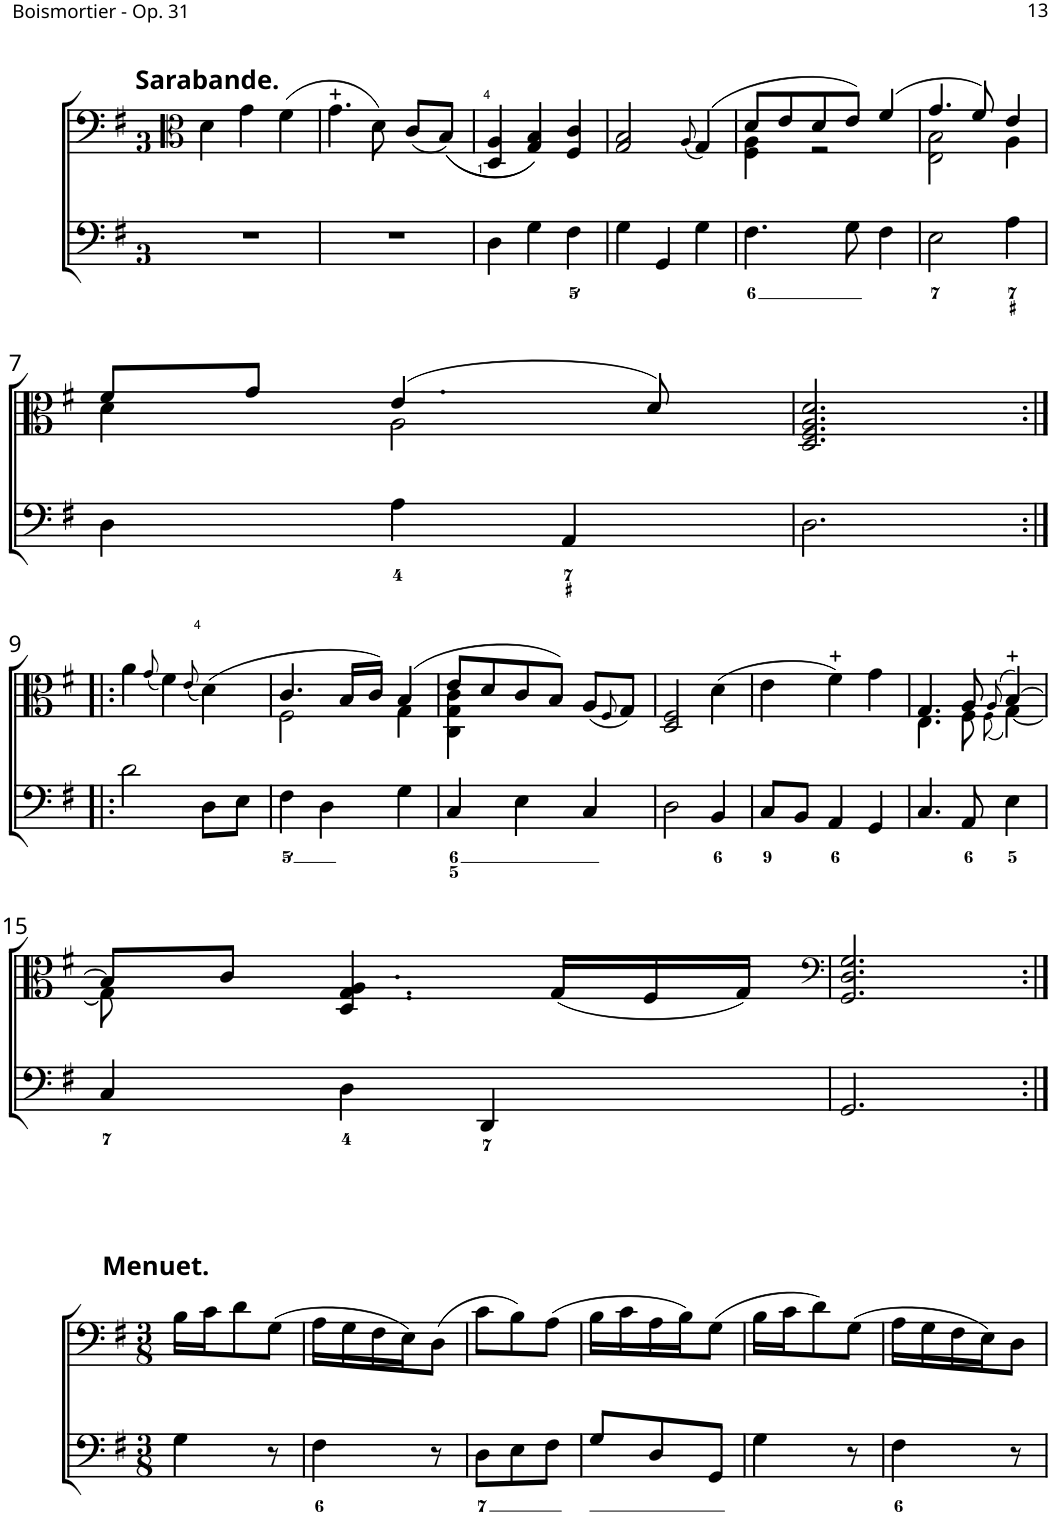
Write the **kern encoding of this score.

**kern	**kern
*part2	*part1
*staff2	*staff1
*I"Viola da gamba (7 strings)	*I"Viola da gamba (7 strings)
!!LO:PB:g=z
*clefF4	*clefC3
*k[f#]	*k[f#]
*M3/4	*M3/4
=1	=1
!	!LO:TX:a:B:t=Sarabande.
2.r	4d\
.	4g\
.	(4f#\
=2	=2
2.r	4.g\
.	8d\)
.	(8c/L
.	((8B/J)
=3	=3
4D\	4D/ 4A/
4G\	4G/ 4B/))
4F#\	4F#/ 4c/
=4	=4
4G\	2G/ 2B/
4GG/	.
.	(8qA/
4G\	(4G/)
=5	=5
*	*^
4.F#\	8d/L	4F#\ 4A\
.	8e/	.
.	8d/	2r
8G\	8e/J)	.
4F#\	(4f#/	.
=6	=6	=6
2E\	4.g/	2E\ 2B\
.	8f#/)	.
4A\	(4e/	4A\
!!LO:LB:g=z	!!
=7	=7	=7
4D\	8f#/L	4d\
.	8g/J)	.
4A\	(4.e/	2A\
4AA/	.	.
.	8d/)	.
*	*v	*v
=8	=8
2.D\	2.D/ 2.F#/ 2.A/ 2.d/
!!LO:LB:g=z
=9:|!|:	=9:|!|:
2d\	4a\
.	(8qg/
.	4f#\)
.	(8qe/
8D\L	(4d\)
8E\J	.
=10	=10
*	*^
4F#\	4.c/	2F#\
4D\	.	.
.	16B/LL	.
.	16c/JJ)	.
4G\	(4B/	4G\
=11	=11	=11
4C/	8e/L	4C\ 4G\ 4c\
.	8d/	.
4E\	8c/	2ryy
.	8B/J)	.
4C/	(8A/L	.
.	8qF#/	.
.	8G/J)	.
*	*v	*v
=12	=12
2D\	2D/ 2F#/
4BB/	(4d\
=13	=13
8C/L	4e\
8BB/J	.
4AA/	4f#\)
4GG/	4g\
=14	=14
*	*^
4.C/	4.G/	4.E\
8AA/	8A/	8F#\
.	(8qA/	(8qF#\
4E\	[4B/)	[4G\)
!!LO:LB:g=z	!!
=15	=15	=15
4C/	8B/L]	8G\]
.	8c/J	8ryy
4D\	4.D/ 4.G/ 4.A/	2ryy
4DD/	.	.
*	*Xbrackettup	*
.	(24G/LL	.
.	24F#/	.
.	24G/JJ)	.
*	*v	*v
=16	=16
*	*clefF4
2.GG/	(2.GG/ 2.D/ 2.G/
!!LO:LB:g=z
=1:|!	=1:|!
*M3/8	*M3/8
!	!LO:TX:a:B:t=Menuet.
4G\	16B\LL
.	16c\J
.	8d\)
8r	(8G\J
=2	=2
4F#\	16A\LL
.	16G\
.	16F#\
.	16E\J)
8r	(8D\J
=3	=3
8D\L	8c\L
8E\	8B\)
8F#\J	(8A\J
=4	=4
8G/L	16B\LL
.	16c\
8D/	16A\
.	16B\J)
8GG/J	(8G\J
=5	=5
4G\	16B\LL
.	16c\J
.	8d\)
8r	(8G\J
=6	=6
4F#\	16A\LL
.	16G\
.	16F#\
.	16E\J)
8r	8D\J
=	=
*-	*-
